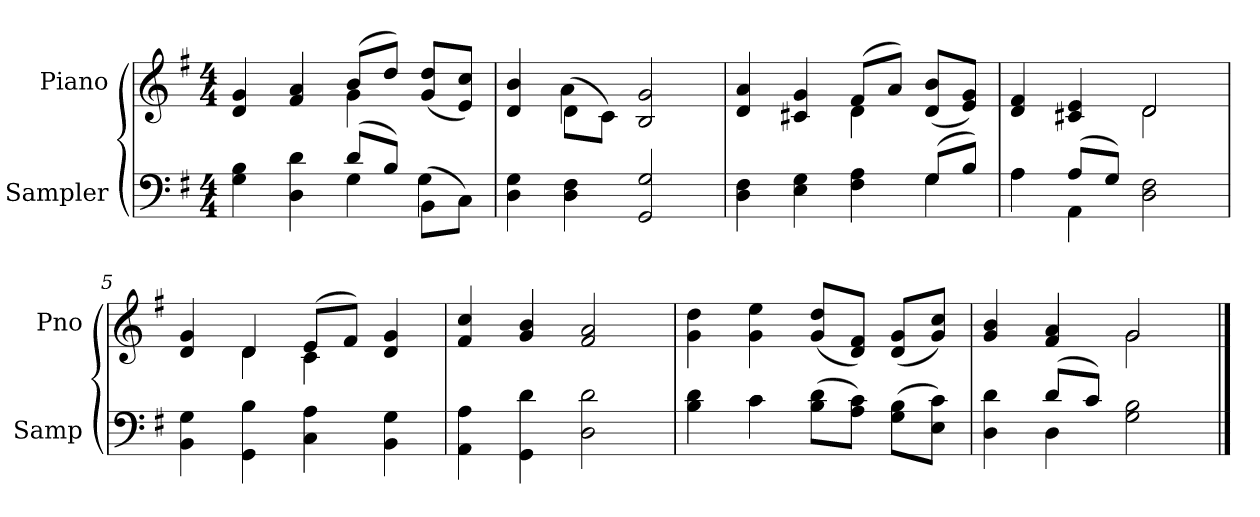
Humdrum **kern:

**kern	**kern
*part2	*part1
*staff2	*staff1
*I"Sampler	*I"Piano
*I'Samp	*I'Pno
*clefF4	*clefG2
*k[f#]	*k[f#]
*G:	*G:
*M4/4	*M4/4
=1	=1
*^	*^
4G 4B	2ryy	4d 4g	2ryy
4D 4d	.	4f# 4a	.
(8d/L	4G	(8b/L	4g
8B/J)	.	8dd/J)	.
(8BB\L	4G	(8g/ 8dd/L	4ryy
8C\J)	.	8e/ 8cc/J)	.
*v	*v	*	*
=2	=2	=2
4D 4G	4d 4b	4ryy
4D 4F#	(8d\L	4a
.	8c\J)	.
2GG 2G	2B 2g	2ryy
=3	=3	=3
*^	*	*
4D 4F#	2.ryy	4d 4a	2ryy
4E 4G	.	4c#X 4g	.
4F# 4A	.	(8f#/L	4d
.	.	8a/J)	.
(8G/L	4G	(8d/ 8b/L	4ryy
8B/J)	.	8e/ 8g/J)	.
=4	=4	=4	=4
4A\	4A	4d 4f#	2ryy
(8A/L	4AA	4c#X 4e	.
8G/J)	.	.	.
2D 2F#	2ryy	2d/	2d
*v	*v	*	*
=5	=5	=5
4BB\ 4G\	4d 4g	4ryy
4GG\ 4B\	4d/	4d
4C\ 4A\	(8e/L	4c
.	8f#/J)	.
4BB\ 4G\	4d 4g	4ryy
*	*v	*v
=6	=6
4AA\ 4A\	4f# 4cc
4GG\ 4d\	4g 4b
2D\ 2d\	2f# 2a
=7	=7
*^	*
4B\ 4d\	4ryy	4g 4dd
4c\	4c	4g 4ee
(8B\ 8d\L	2ryy	(8g/ 8dd/L
8A\ 8c\J)	.	8d/ 8f#/J)
(8G\ 8B\L	.	(8d/ 8g/L
8E\ 8c\J)	.	8g/ 8cc/J)
=8	=8	=8
*	*	*^
4D 4d	4ryy	4g 4b	2ryy
(8d/L	4D	4f# 4a	.
8c/J)	.	.	.
2G 2B	2ryy	2g/	2g
*v	*v	*	*
*	*v	*v
==	==
*-	*-
